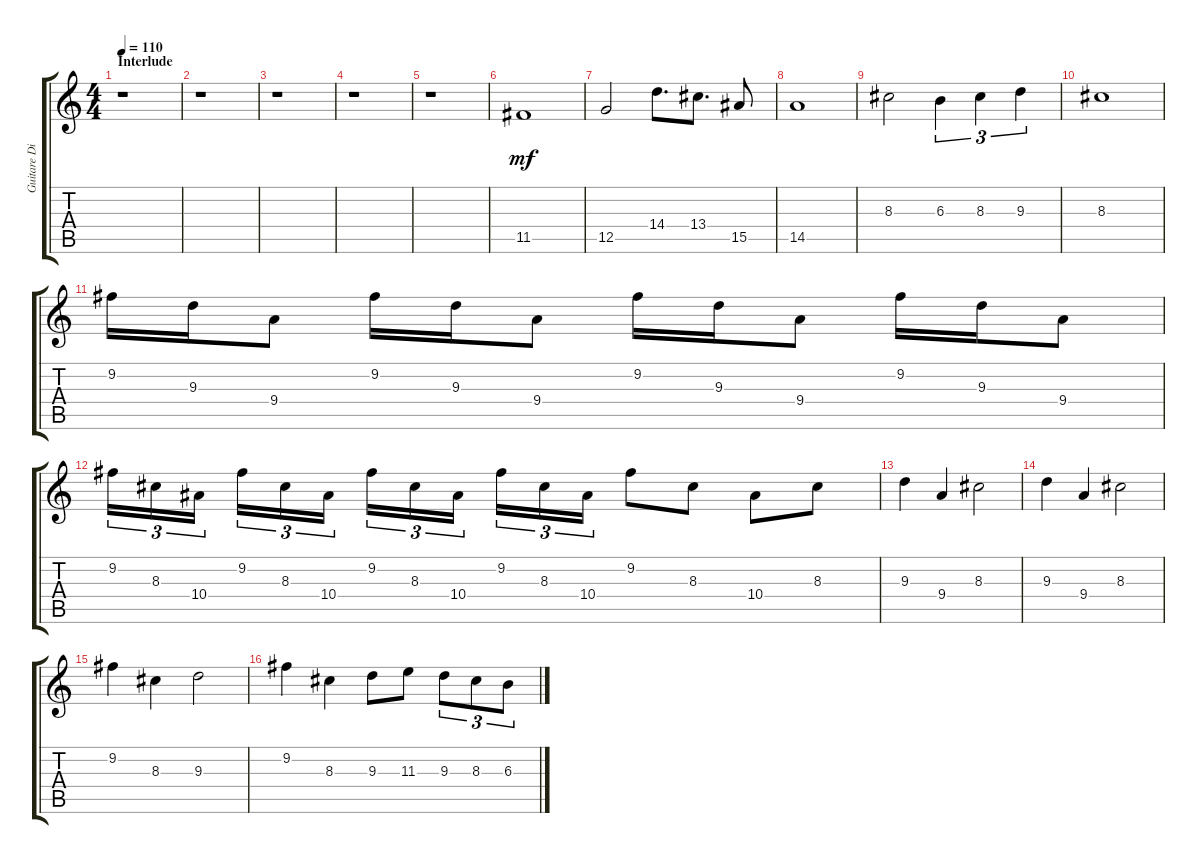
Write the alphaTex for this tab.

\track ("Guitare Disto" "Guitare Di") {instrument distortionguitar}
\staff {score tabs}
\tuning (D4 A3 F3 C3 G2 D2) {hide}
\ts (4 4)
\section ("" "Interlude")
\tempo 110
\clef g2
\ks c
r.1{dy f} |
r.1 |
r.1 |
r.1 |
r.1 |
11.5.1{dy mf} |
12.5.2 14.4.8{d} 13.4.8{d} 15.5.8 |
14.5.1 |
8.3.2 6.3.4{tu (3 2)} 8.3.4{tu (3 2)} 9.3.4{tu (3 2)} |
8.3.1 |
9.2.16 9.3.16 9.4.8 9.2.16 9.3.16 9.4.8 9.2.16 9.3.16 9.4.8 9.2.16 9.3.16 9.4.8 |
9.2.16{tu (3 2)} 8.3.16{tu (3 2)} 10.4.16{tu (3 2) beam splitsecondary} 9.2.16{tu (3 2)} 8.3.16{tu (3 2)} 10.4.16{tu (3 2)} 9.2.16{tu (3 2)} 8.3.16{tu (3 2)} 10.4.16{tu (3 2) beam splitsecondary} 9.2.16{tu (3 2)} 8.3.16{tu (3 2)} 10.4.16{tu (3 2)} 9.2.8 8.3.8 10.4.8 8.3.8 |
9.3.4 9.4.4 8.3.2 |
9.3.4 9.4.4 8.3.2 |
9.2.4 8.3.4 9.3.2 |
9.2.4 8.3.4 9.3.8 11.3.8 9.3.8{tu (3 2)} 8.3.8{tu (3 2)} 6.3.8{tu (3 2)}
